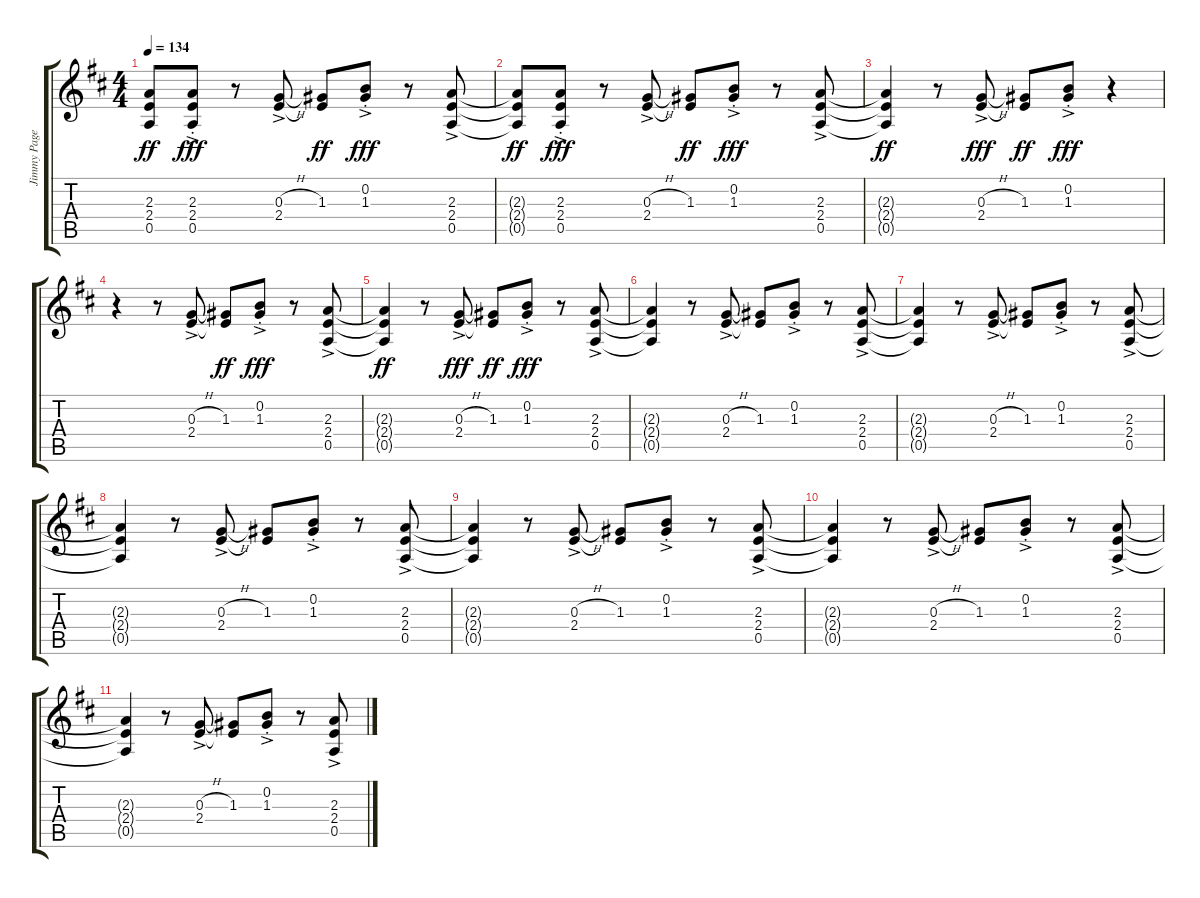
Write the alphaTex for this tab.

\track ("Jimmy Page (Rhythm)" "Jimmy Page") {instrument electricguitarclean}
\staff {score tabs}
\tuning (E4 B3 G3 D3 A2 E2) {hide}
\ts (4 4)
\tempo 134
\clef g2
\ks d
(2.3{t} 2.4{t} 0.5{t}).8{dy ff} (2.3{ac st} 2.4{ac st} 0.5{ac st}).8{dy fff} r.8 (0.3{h ac} 2.4{ac}).8 (1.3 2.4{t}).8{dy ff} (0.2{ac st} 1.3{ac st}).8{dy fff} r.8 (2.3{ac} 2.4{ac} 0.5{ac}).8 |
(2.3{t} 2.4{t} 0.5{t}).8{dy ff} (2.3{ac st} 2.4{ac st} 0.5{ac st}).8{dy fff} r.8 (0.3{h ac} 2.4{ac}).8 (1.3 2.4{t}).8{dy ff} (0.2{ac st} 1.3{ac st}).8{dy fff} r.8 (2.3{ac} 2.4{ac} 0.5{ac}).8 |
(2.3{t} 2.4{t} 0.5{t}).4{dy ff} r.8 (0.3{h ac} 2.4{ac}).8{dy fff} (1.3 2.4{t}).8{dy ff} (0.2{ac st} 1.3{ac st}).8{dy fff} r.4 |
r.4 r.8 (0.3{h ac} 2.4{ac}).8 (1.3 2.4{t}).8{dy ff} (0.2{ac st} 1.3{ac st}).8{dy fff} r.8 (2.3{ac} 2.4{ac} 0.5{ac}).8 |
(2.3{t} 2.4{t} 0.5{t}).4{dy ff} r.8 (0.3{h ac} 2.4{ac}).8{dy fff} (1.3 2.4{t}).8{dy ff} (0.2{ac st} 1.3{ac st}).8{dy fff} r.8 (2.3{ac} 2.4{ac} 0.5{ac}).8 |
(2.3{t} 2.4{t} 0.5{t}).4 r.8 (0.3{h ac} 2.4{ac}).8 (1.3 2.4{t}).8 (0.2{ac st} 1.3{ac st}).8 r.8 (2.3{ac} 2.4{ac} 0.5{ac}).8 |
(2.3{t} 2.4{t} 0.5{t}).4 r.8 (0.3{h ac} 2.4{ac}).8 (1.3 2.4{t}).8 (0.2{ac st} 1.3{ac st}).8 r.8 (2.3{ac} 2.4{ac} 0.5{ac}).8 |
(2.3{t} 2.4{t} 0.5{t}).4 r.8 (0.3{h ac} 2.4{ac}).8 (1.3 2.4{t}).8 (0.2{ac st} 1.3{ac st}).8 r.8 (2.3{ac} 2.4{ac} 0.5{ac}).8 |
(2.3{t} 2.4{t} 0.5{t}).4 r.8 (0.3{h ac} 2.4{ac}).8 (1.3 2.4{t}).8 (0.2{ac st} 1.3{ac st}).8 r.8 (2.3{ac} 2.4{ac} 0.5{ac}).8 |
(2.3{t} 2.4{t} 0.5{t}).4 r.8 (0.3{h ac} 2.4{ac}).8 (1.3 2.4{t}).8 (0.2{ac st} 1.3{ac st}).8 r.8 (2.3{ac} 2.4{ac} 0.5{ac}).8 |
(2.3{t} 2.4{t} 0.5{t}).4 r.8 (0.3{h ac} 2.4{ac}).8 (1.3 2.4{t}).8 (0.2{ac st} 1.3{ac st}).8 r.8 (2.3{ac} 2.4{ac} 0.5{ac}).8
